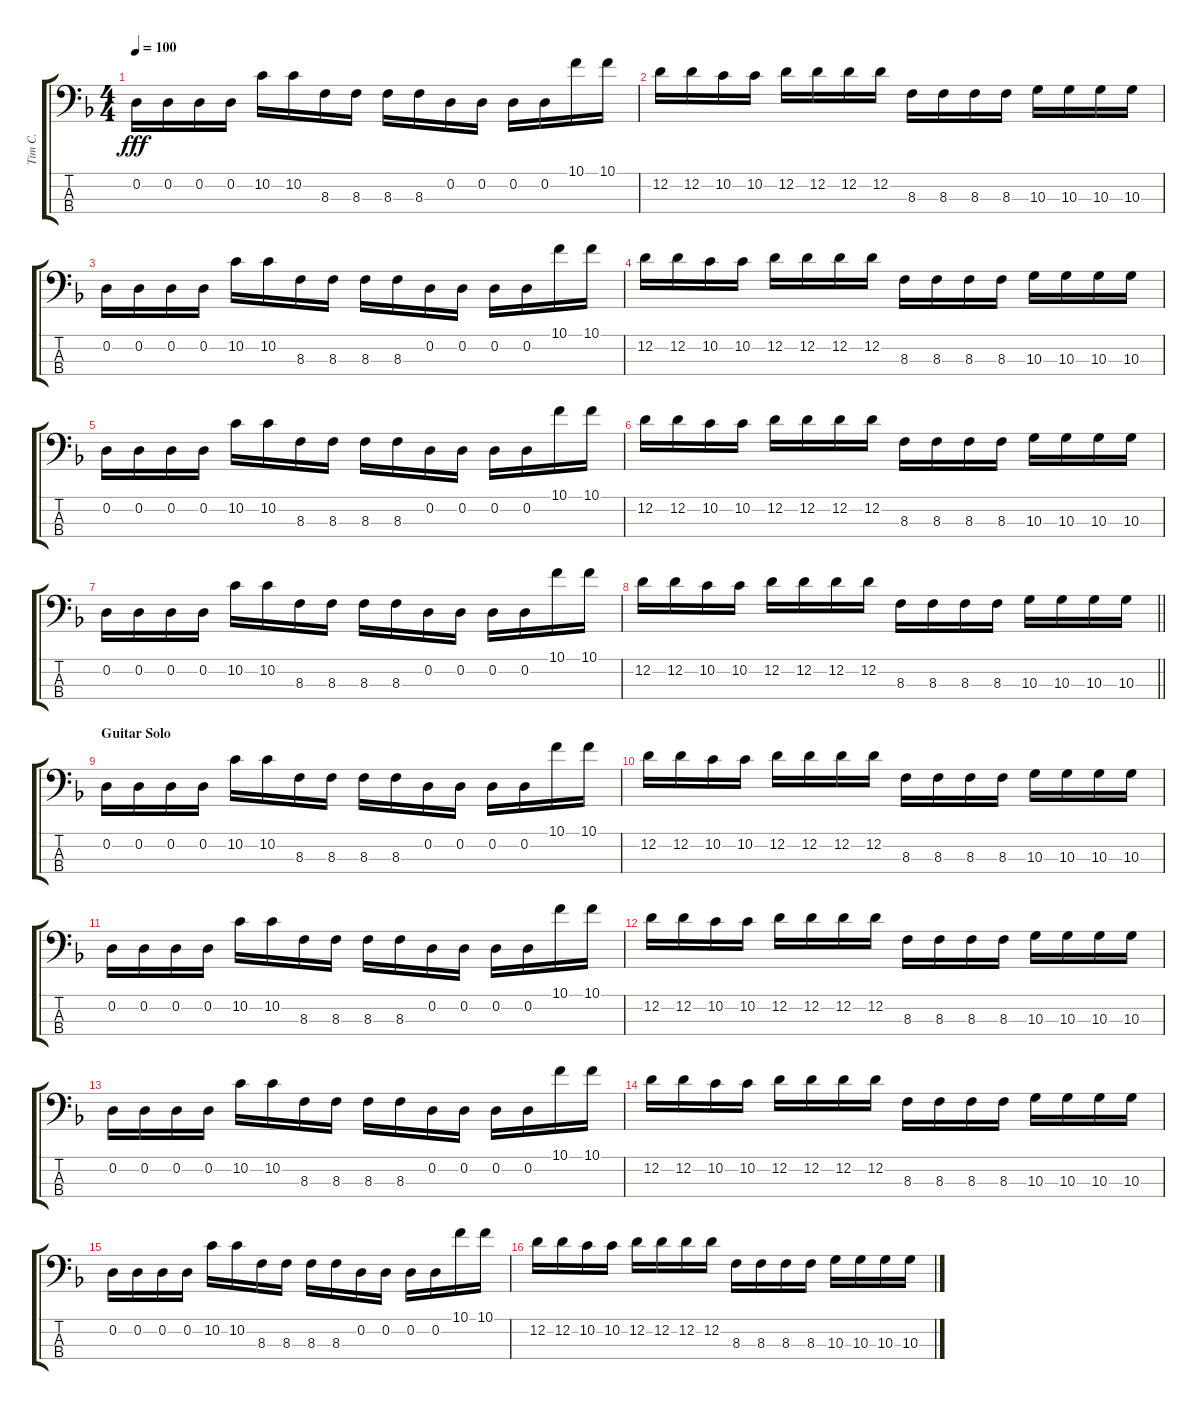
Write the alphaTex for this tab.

\track ("Tim C." "Tim C.") {instrument electricbassfinger}
\staff {score tabs}
\tuning (G2 D2 A1 D1) {hide}
\ts (4 4)
\tempo 100
\clef f4
\ks f
0.2.16{dy fff} 0.2.16 0.2.16 0.2.16 10.2.16 10.2.16 8.3.16 8.3.16 8.3.16 8.3.16 0.2.16 0.2.16 0.2.16 0.2.16 10.1.16 10.1.16 |
12.2.16 12.2.16 10.2.16 10.2.16 12.2.16 12.2.16 12.2.16 12.2.16 8.3.16 8.3.16 8.3.16 8.3.16 10.3.16 10.3.16 10.3.16 10.3.16 |
0.2.16 0.2.16 0.2.16 0.2.16 10.2.16 10.2.16 8.3.16 8.3.16 8.3.16 8.3.16 0.2.16 0.2.16 0.2.16 0.2.16 10.1.16 10.1.16 |
12.2.16 12.2.16 10.2.16 10.2.16 12.2.16 12.2.16 12.2.16 12.2.16 8.3.16 8.3.16 8.3.16 8.3.16 10.3.16 10.3.16 10.3.16 10.3.16 |
0.2.16 0.2.16 0.2.16 0.2.16 10.2.16 10.2.16 8.3.16 8.3.16 8.3.16 8.3.16 0.2.16 0.2.16 0.2.16 0.2.16 10.1.16 10.1.16 |
12.2.16 12.2.16 10.2.16 10.2.16 12.2.16 12.2.16 12.2.16 12.2.16 8.3.16 8.3.16 8.3.16 8.3.16 10.3.16 10.3.16 10.3.16 10.3.16 |
0.2.16 0.2.16 0.2.16 0.2.16 10.2.16 10.2.16 8.3.16 8.3.16 8.3.16 8.3.16 0.2.16 0.2.16 0.2.16 0.2.16 10.1.16 10.1.16 |
\barLineRight lightlight
12.2.16 12.2.16 10.2.16 10.2.16 12.2.16 12.2.16 12.2.16 12.2.16 8.3.16 8.3.16 8.3.16 8.3.16 10.3.16 10.3.16 10.3.16 10.3.16 |
\section ("" "Guitar Solo")
0.2.16 0.2.16 0.2.16 0.2.16 10.2.16 10.2.16 8.3.16 8.3.16 8.3.16 8.3.16 0.2.16 0.2.16 0.2.16 0.2.16 10.1.16 10.1.16 |
12.2.16 12.2.16 10.2.16 10.2.16 12.2.16 12.2.16 12.2.16 12.2.16 8.3.16 8.3.16 8.3.16 8.3.16 10.3.16 10.3.16 10.3.16 10.3.16 |
0.2.16 0.2.16 0.2.16 0.2.16 10.2.16 10.2.16 8.3.16 8.3.16 8.3.16 8.3.16 0.2.16 0.2.16 0.2.16 0.2.16 10.1.16 10.1.16 |
12.2.16 12.2.16 10.2.16 10.2.16 12.2.16 12.2.16 12.2.16 12.2.16 8.3.16 8.3.16 8.3.16 8.3.16 10.3.16 10.3.16 10.3.16 10.3.16 |
0.2.16 0.2.16 0.2.16 0.2.16 10.2.16 10.2.16 8.3.16 8.3.16 8.3.16 8.3.16 0.2.16 0.2.16 0.2.16 0.2.16 10.1.16 10.1.16 |
12.2.16 12.2.16 10.2.16 10.2.16 12.2.16 12.2.16 12.2.16 12.2.16 8.3.16 8.3.16 8.3.16 8.3.16 10.3.16 10.3.16 10.3.16 10.3.16 |
0.2.16 0.2.16 0.2.16 0.2.16 10.2.16 10.2.16 8.3.16 8.3.16 8.3.16 8.3.16 0.2.16 0.2.16 0.2.16 0.2.16 10.1.16 10.1.16 |
12.2.16 12.2.16 10.2.16 10.2.16 12.2.16 12.2.16 12.2.16 12.2.16 8.3.16 8.3.16 8.3.16 8.3.16 10.3.16 10.3.16 10.3.16 10.3.16
